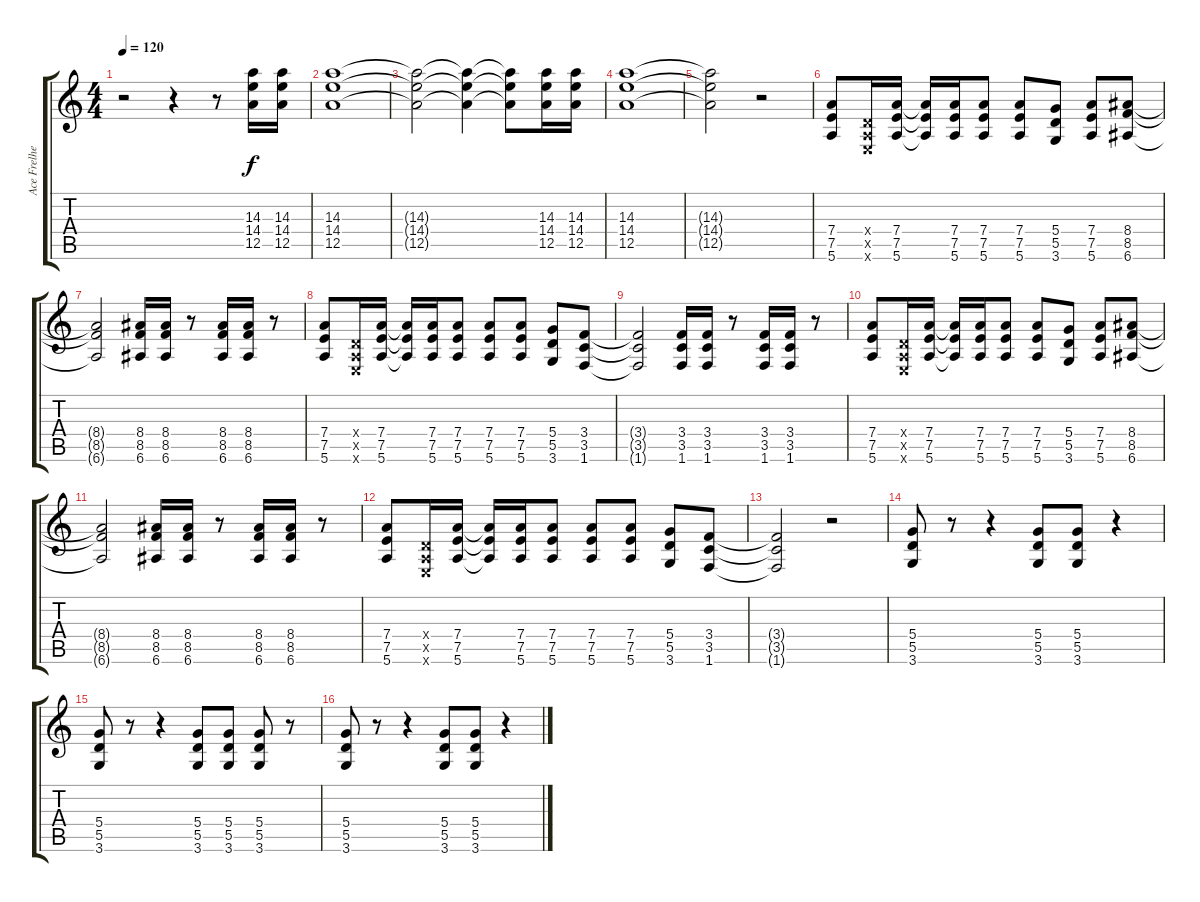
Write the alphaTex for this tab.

\track ("Ace Frelhey / Lead Guitar" "Ace Frelhe") {instrument distortionguitar}
\staff {score tabs}
\tuning (E4 B3 G3 D3 A2 E2) {hide}
\ts (4 4)
\tempo 120
\clef g2
\ks c
r.2{dy f instrument distortionguitar} r.4 r.8 (14.3 14.4 12.5).16 (14.3 14.4 12.5).16 |
(14.3 14.4 12.5).1 |
(14.3{t} 14.4{t} 12.5{t}).2 (14.3{t} 14.4{t} 12.5{t}).4 (14.3{t} 14.4{t} 12.5{t}).8 (14.3 14.4 12.5).16 (14.3 14.4 12.5).16 |
(14.3 14.4 12.5).1 |
(14.3{t} 14.4{t} 12.5{t}).2 r.2 |
(7.4 7.5 5.6).8 (0.4{x} 0.5{x} 0.6{x}).16 (7.4 7.5 5.6).16 (7.4{t} 7.5{t} 5.6{t}).16 (7.4 7.5 5.6).16 (7.4 7.5 5.6).8 (7.4 7.5 5.6).8 (5.4 5.5 3.6).8 (7.4 7.5 5.6).8 (8.4 8.5 6.6).8 |
(8.4{t} 8.5{t} 6.6{t}).2 (8.4 8.5 6.6).16 (8.4 8.5 6.6).16 r.8 (8.4 8.5 6.6).16 (8.4 8.5 6.6).16 r.8 |
(7.4 7.5 5.6).8 (0.4{x} 0.5{x} 0.6{x}).16 (7.4 7.5 5.6).16 (7.4{t} 7.5{t} 5.6{t}).16 (7.4 7.5 5.6).16 (7.4 7.5 5.6).8 (7.4 7.5 5.6).8 (7.4 7.5 5.6).8 (5.4 5.5 3.6).8 (3.4 3.5 1.6).8 |
(3.4{t} 3.5{t} 1.6{t}).2 (3.4 3.5 1.6).16 (3.4 3.5 1.6).16 r.8 (3.4 3.5 1.6).16 (3.4 3.5 1.6).16 r.8 |
(7.4 7.5 5.6).8 (0.4{x} 0.5{x} 0.6{x}).16 (7.4 7.5 5.6).16 (7.4{t} 7.5{t} 5.6{t}).16 (7.4 7.5 5.6).16 (7.4 7.5 5.6).8 (7.4 7.5 5.6).8 (5.4 5.5 3.6).8 (7.4 7.5 5.6).8 (8.4 8.5 6.6).8 |
(8.4{t} 8.5{t} 6.6{t}).2 (8.4 8.5 6.6).16 (8.4 8.5 6.6).16 r.8 (8.4 8.5 6.6).16 (8.4 8.5 6.6).16 r.8 |
(7.4 7.5 5.6).8 (0.4{x} 0.5{x} 0.6{x}).16 (7.4 7.5 5.6).16 (7.4{t} 7.5{t} 5.6{t}).16 (7.4 7.5 5.6).16 (7.4 7.5 5.6).8 (7.4 7.5 5.6).8 (7.4 7.5 5.6).8 (5.4 5.5 3.6).8 (3.4 3.5 1.6).8 |
(3.4{t} 3.5{t} 1.6{t}).2 r.2 |
(5.4 5.5 3.6).8 r.8 r.4 (5.4 5.5 3.6).8 (5.4 5.5 3.6).8 r.4 |
(5.4 5.5 3.6).8 r.8 r.4 (5.4 5.5 3.6).8 (5.4 5.5 3.6).8 (5.4 5.5 3.6).8 r.8 |
(5.4 5.5 3.6).8 r.8 r.4 (5.4 5.5 3.6).8 (5.4 5.5 3.6).8 r.4
